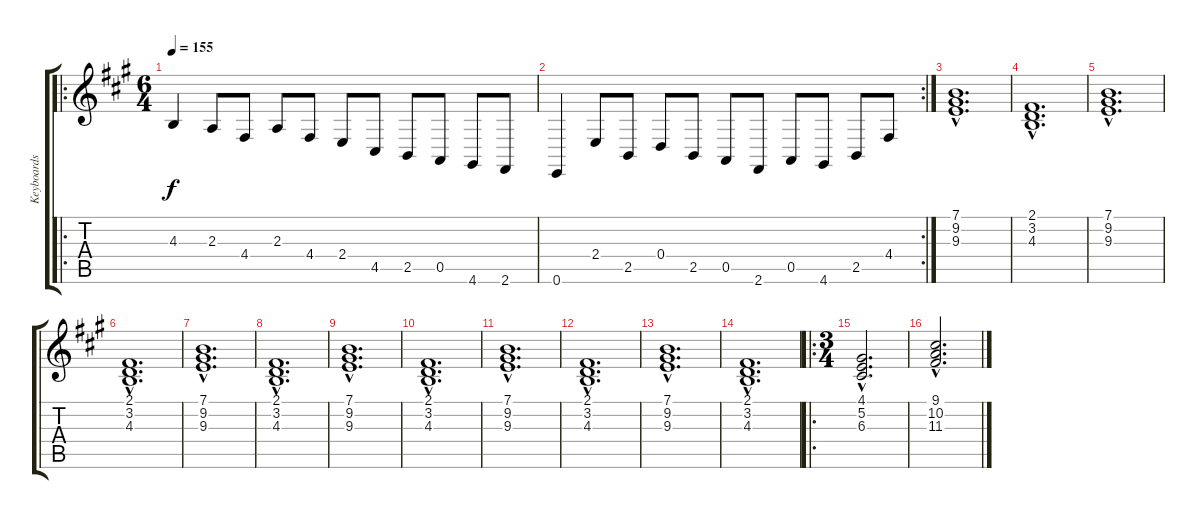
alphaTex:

\track ("Keyboards" "Keyboards") {instrument lead2sawtooth}
\staff {score tabs}
\tuning (E4 B3 G3 D3 A2 E2) {hide}
\ro
\ts (6 4)
\tempo 155
\clef g2
\ks a
4.3.4{dy f instrument lead2sawtooth} 2.3.8 4.4.8 2.3.8 4.4.8 2.4.8 4.5.8 2.5.8 0.5.8 4.6.8 2.6.8 |
\rc 2
0.6.4 2.4.8 2.5.8 0.4.8 2.5.8 0.5.8 2.6.8 0.5.8 4.6.8 2.5.8 4.4.8 |
(7.1{hac} 9.2{hac} 9.3{hac}).1{d} |
(2.1{hac} 3.2{hac} 4.3{hac}).1{d} |
(7.1{hac} 9.2{hac} 9.3{hac}).1{d} |
(2.1{hac} 3.2{hac} 4.3{hac}).1{d} |
(7.1{hac} 9.2{hac} 9.3{hac}).1{d} |
(2.1{hac} 3.2{hac} 4.3{hac}).1{d} |
(7.1{hac} 9.2{hac} 9.3{hac}).1{d} |
(2.1{hac} 3.2{hac} 4.3{hac}).1{d} |
(7.1{hac} 9.2{hac} 9.3{hac}).1{d} |
(2.1{hac} 3.2{hac} 4.3{hac}).1{d} |
(7.1{hac} 9.2{hac} 9.3{hac}).1{d} |
(2.1{hac} 3.2{hac} 4.3{hac}).1{d} |
\ro
\ts (3 4)
(4.1{hac} 5.2{hac} 6.3{hac}).2{d} |
(9.1{hac} 10.2{hac} 11.3{hac}).2{d}
